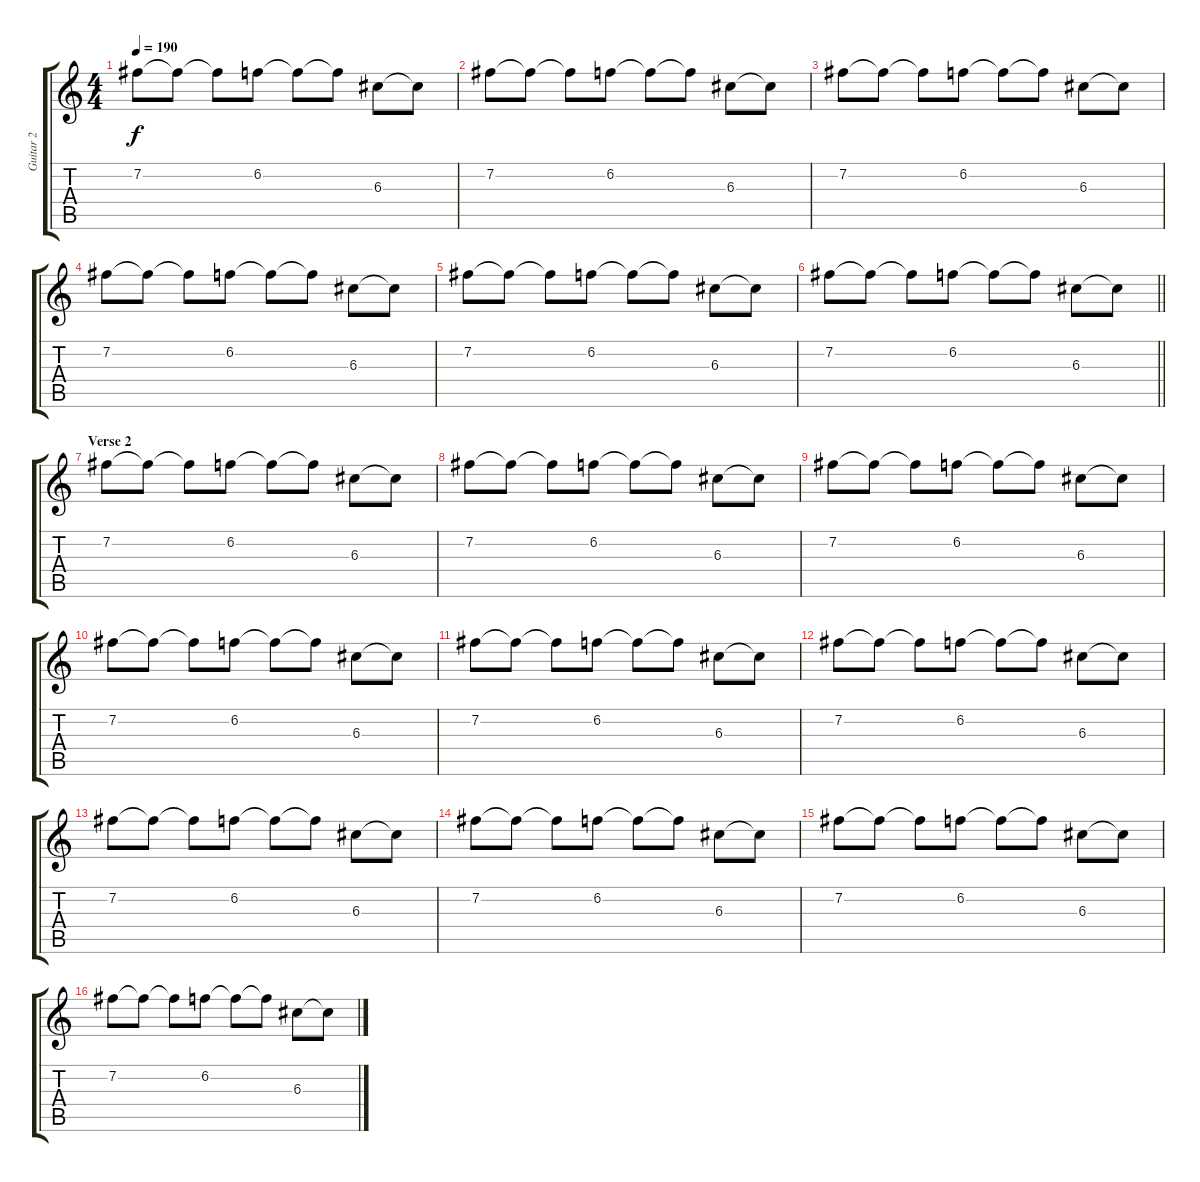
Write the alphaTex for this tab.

\track ("Guitar 2" "Guitar 2") {instrument distortionguitar}
\staff {score tabs}
\tuning (E4 B3 G3 D3 A2 E2) {hide}
\ts (4 4)
\tempo 190
\clef g2
\ks c
7.2.8{dy f} 7.2{t}.8 7.2{t}.8 6.2.8 6.2{t}.8 6.2{t}.8 6.3.8 6.3{t}.8 |
7.2.8 7.2{t}.8 7.2{t}.8 6.2.8 6.2{t}.8 6.2{t}.8 6.3.8 6.3{t}.8 |
7.2.8 7.2{t}.8 7.2{t}.8 6.2.8 6.2{t}.8 6.2{t}.8 6.3.8 6.3{t}.8 |
7.2.8 7.2{t}.8 7.2{t}.8 6.2.8 6.2{t}.8 6.2{t}.8 6.3.8 6.3{t}.8 |
7.2.8 7.2{t}.8 7.2{t}.8 6.2.8 6.2{t}.8 6.2{t}.8 6.3.8 6.3{t}.8 |
\barLineRight lightlight
7.2.8 7.2{t}.8 7.2{t}.8 6.2.8 6.2{t}.8 6.2{t}.8 6.3.8 6.3{t}.8 |
\section ("" "Verse 2")
7.2.8 7.2{t}.8 7.2{t}.8 6.2.8 6.2{t}.8 6.2{t}.8 6.3.8 6.3{t}.8 |
7.2.8 7.2{t}.8 7.2{t}.8 6.2.8 6.2{t}.8 6.2{t}.8 6.3.8 6.3{t}.8 |
7.2.8 7.2{t}.8 7.2{t}.8 6.2.8 6.2{t}.8 6.2{t}.8 6.3.8 6.3{t}.8 |
7.2.8 7.2{t}.8 7.2{t}.8 6.2.8 6.2{t}.8 6.2{t}.8 6.3.8 6.3{t}.8 |
7.2.8 7.2{t}.8 7.2{t}.8 6.2.8 6.2{t}.8 6.2{t}.8 6.3.8 6.3{t}.8 |
7.2.8 7.2{t}.8 7.2{t}.8 6.2.8 6.2{t}.8 6.2{t}.8 6.3.8 6.3{t}.8 |
7.2.8 7.2{t}.8 7.2{t}.8 6.2.8 6.2{t}.8 6.2{t}.8 6.3.8 6.3{t}.8 |
7.2.8 7.2{t}.8 7.2{t}.8 6.2.8 6.2{t}.8 6.2{t}.8 6.3.8 6.3{t}.8 |
7.2.8 7.2{t}.8 7.2{t}.8 6.2.8 6.2{t}.8 6.2{t}.8 6.3.8 6.3{t}.8 |
7.2.8 7.2{t}.8 7.2{t}.8 6.2.8 6.2{t}.8 6.2{t}.8 6.3.8 6.3{t}.8
